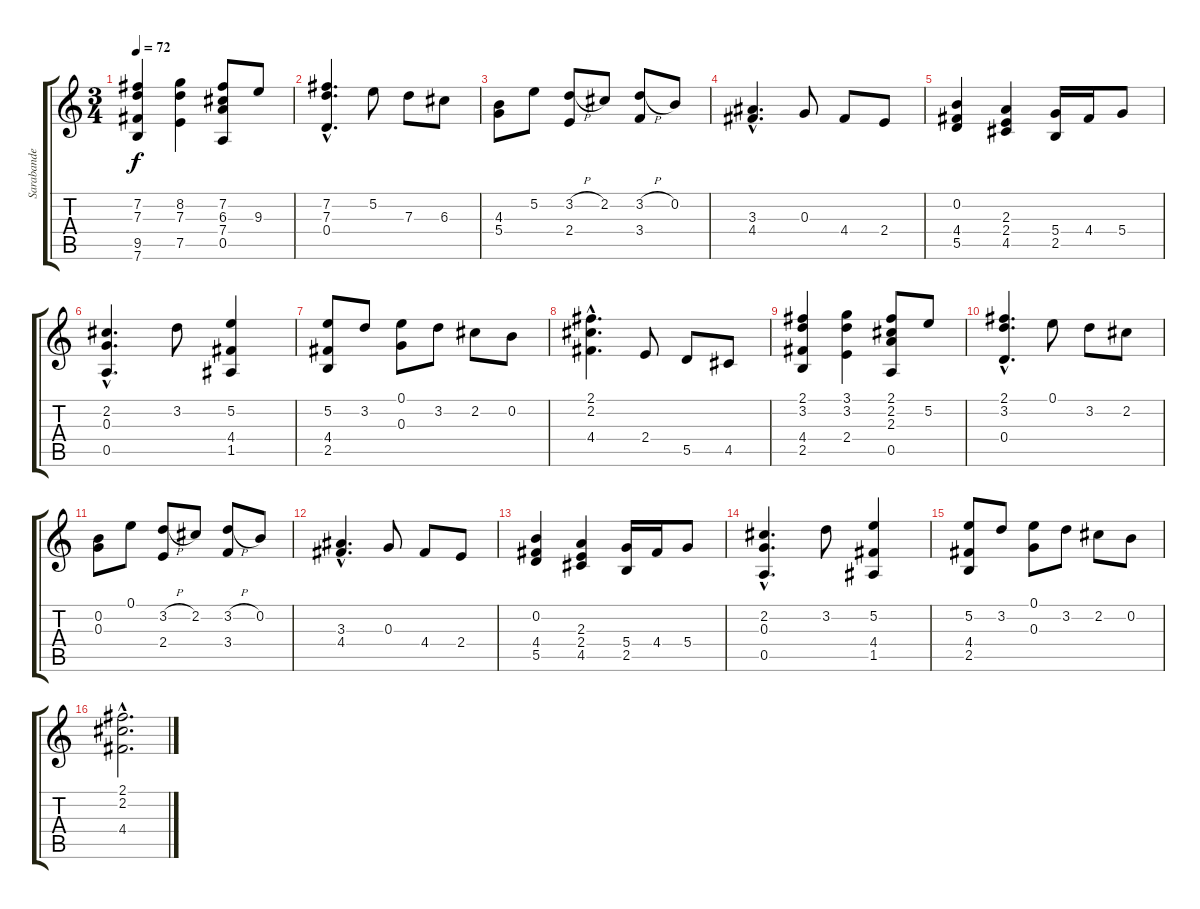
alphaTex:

\track ("Sarabande" "Sarabande") {instrument acousticguitarsteel}
\staff {score tabs}
\tuning (E4 B3 G3 D3 A2 E2) {hide}
\ts (3 4)
\tempo 72
\clef g2
\ks c
(7.2 7.3 9.5 7.6).4{dy f instrument acousticguitarsteel} (8.2 7.3 7.5).4 (7.2 6.3 7.4 0.5).8 9.3.8 |
(7.2{hac} 7.3{hac} 0.4{hac}).4{d} 5.2.8 7.3.8 6.3.8 |
(4.3 5.4).8 5.2.8 (3.2{h} 2.4).8 2.2.8 (3.2{h} 3.4).8 0.2.8 |
(3.3{hac} 4.4{hac}).4{d} 0.3.8 4.4.8 2.4.8 |
(0.2 4.4 5.5).4 (2.3 2.4 4.5).4 (5.4 2.5).16 4.4.16 5.4.8 |
(2.2{hac} 0.3 0.5).4{d} 3.2.8 (5.2 4.4 1.5).4 |
(5.2 4.4 2.5).8 3.2.8 (0.1 0.3).8 3.2.8 2.2.8 0.2.8 |
(2.1{hac} 2.2{hac} 4.4{hac}).4{d} 2.4.8 5.5.8 4.5.8 |
(2.1 3.2 4.4 2.5).4 (3.1 3.2 2.4).4 (2.1 2.2 2.3 0.5).8 5.2.8 |
(2.1{hac} 3.2{hac} 0.4{hac}).4{d} 0.1.8 3.2.8 2.2.8 |
(0.2 0.3).8 0.1.8 (3.2{h} 2.4).8 2.2.8 (3.2{h} 3.4).8 0.2.8 |
(3.3{hac} 4.4{hac}).4{d} 0.3.8 4.4.8 2.4.8 |
(0.2 4.4 5.5).4 (2.3 2.4 4.5).4 (5.4 2.5).16 4.4.16 5.4.8 |
(2.2{hac} 0.3 0.5).4{d} 3.2.8 (5.2 4.4 1.5).4 |
(5.2 4.4 2.5).8 3.2.8 (0.1 0.3).8 3.2.8 2.2.8 0.2.8 |
(2.1{hac} 2.2{hac} 4.4{hac}).2{d}
